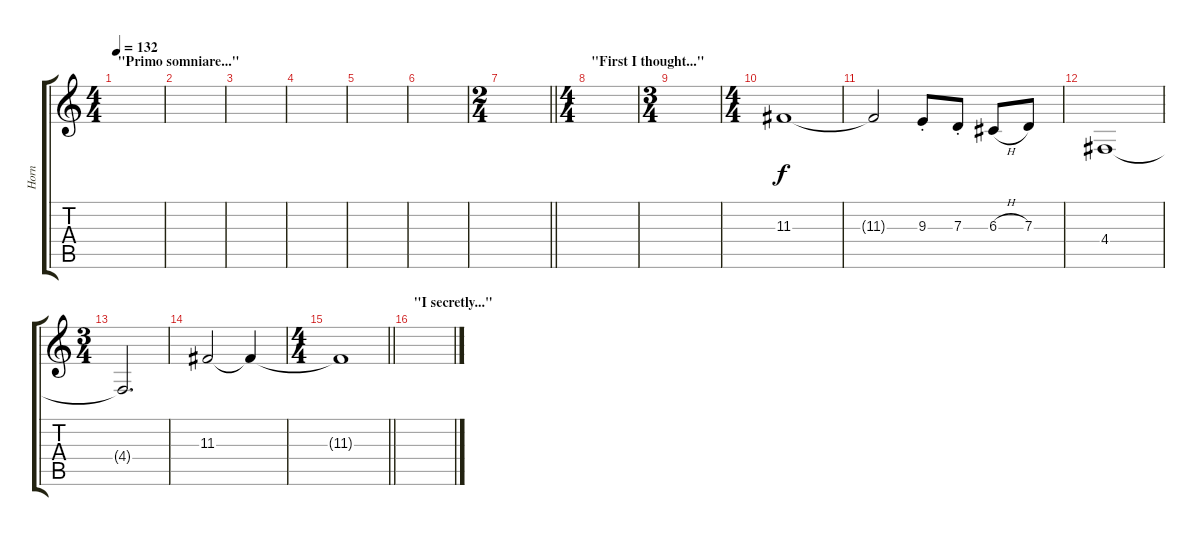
\track ("Horn" "Horn") {instrument frenchhorn}
\staff {score tabs}
\tuning (E4 B3 G3 D3 A2 E2) {hide}
\ts (4 4)
\section ("" "\"Primo somniare...\"")
\tempo 132
\clef g2
\ks c
|
|
|
|
|
|
\ts (2 4)
\barLineRight lightlight
|
\ts (4 4)
\section ("" "\"First I thought...\"")
|
\ts (3 4)
|
\ts (4 4)
11.3.1{volume 13} |
11.3{t}.2 9.3{st}.8 7.3{st}.8 6.3{h}.8 7.3.8 |
4.4.1 |
\ts (3 4)
4.4{t}.2{d} |
11.3.2 11.3{t}.4{volume 0} |
\ts (4 4)
\barLineRight lightlight
11.3{t}.1 |
\section ("" "\"I secretly...\"")
